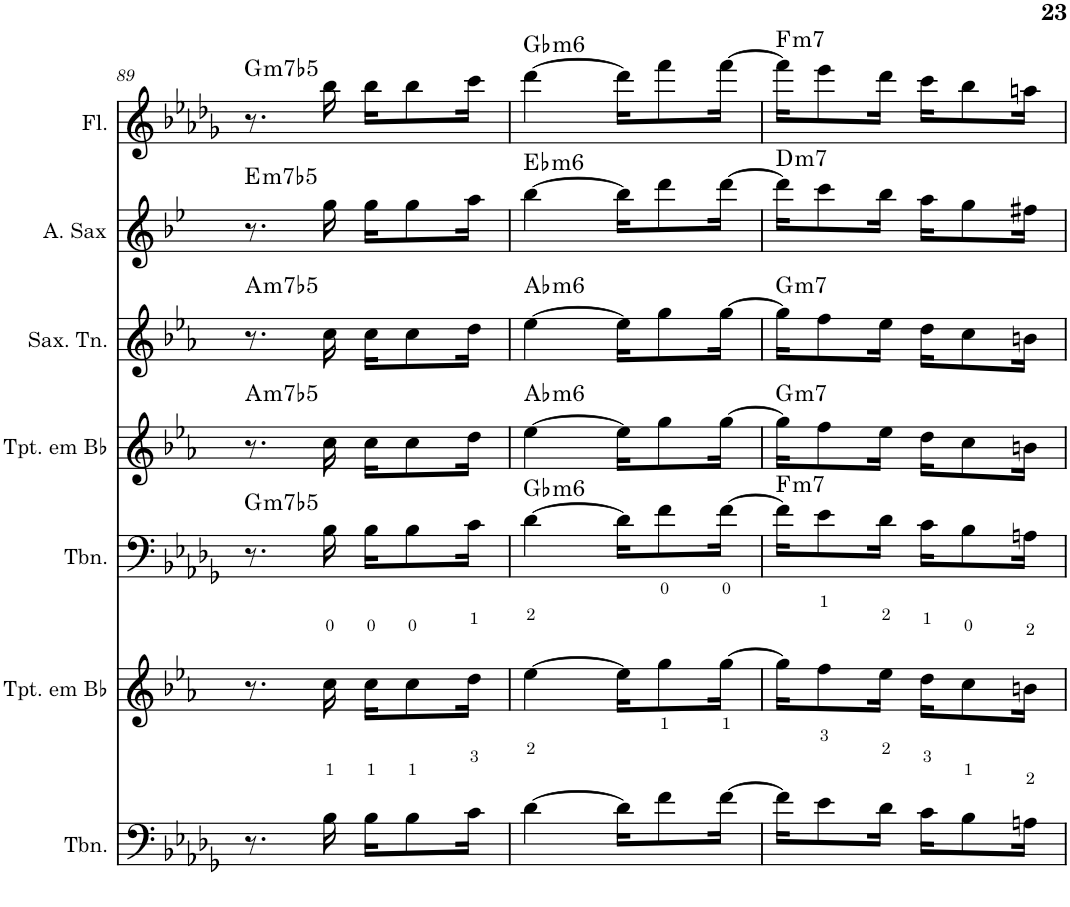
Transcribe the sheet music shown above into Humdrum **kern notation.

**kern	**kern	**kern	**harte	**kern	**harte	**kern	**harte	**kern	**harte	**kern	**harte
*part7	*part6	*part5	*part5	*part4	*part4	*part3	*part3	*part2	*part2	*part1	*part1
*staff7	*staff6	*staff5	*	*staff4	*	*staff3	*	*staff2	*	*staff1	*
*I"Trombone	*I"Trompete em Bb	*I"Trombone	*	*I"Trompete em Bb	*	*I"Saxofone Tenor	*	*I"Saxofone Alto	*	*I"Flauta Transversal	*
*I'Tbn.	*I'Tpt. em Bb	*I'Tbn.	*	*I'Tpt. em Bb	*	*I'Sax. Tn.	*	*	*	*I'Fl.	*
!!LO:PB:g=z
*clefF4	*clefG2	*clefF4	*	*clefG2	*	*clefG2	*	*clefG2	*	*clefG2	*
*	*Trd1c2	*	*	*Trd1c2	*	*Trd8c14	*	*Trd5c9	*	*	*
*k[b-e-a-d-g-]	*k[b-e-a-]	*k[b-e-a-d-g-]	*	*k[b-e-a-]	*	*k[b-e-a-]	*	*k[b-e-]	*	*k[b-e-a-d-g-]	*
*b-:	*c:	*b-:	*	*c:	*	*c:	*	*g:	*	*b-:	*
*M2/4	*M2/4	*M2/4	*	*M2/4	*	*M2/4	*	*M2/4	*	*M2/4	*
=89	=89	=89	=89	=89	=89	=89	=89	=89	=89	=89	=89
!	!	!	!LO:H:kt=m7b5	!	!LO:H:kt=m7b5	!	!LO:H:kt=m7b5	!	!LO:H:kt=m7b5	!	!LO:H:kt=m7b5
8.r	8.r	8.r	G:hdim7	8.r	A:hdim7	8.r	A:hdim7	8.r	E:hdim7	8.r	G:hdim7
16B-\	16cc\	16B-\	.	16cc\	.	16cc\	.	16gg\	.	16bb-\	.
16B-\KL	16cc\KL	16B-\KL	.	16cc\KL	.	16cc\KL	.	16gg\KL	.	16bb-\KL	.
8B-\	8cc\	8B-\	.	8cc\	.	8cc\	.	8gg\	.	8bb-\	.
16c\Jk	16dd\Jk	16c\Jk	.	16dd\Jk	.	16dd\Jk	.	16aa\Jk	.	16ccc\Jk	.
=90	=90	=90	=90	=90	=90	=90	=90	=90	=90	=90	=90
!	!	!	!LO:H:kt=m6	!	!LO:H:kt=m6	!	!LO:H:kt=m6	!	!LO:H:kt=m6	!	!LO:H:kt=m6
[4d-\	[4ee-\	[4d-\	Gb:min6	[4ee-\	Ab:min6	[4ee-\	Ab:min6	[4bb-\	Eb:min6	[4ddd-\	Gb:min6
16d-\KL]	16ee-\KL]	16d-\KL]	.	16ee-\KL]	.	16ee-\KL]	.	16bb-\KL]	.	16ddd-\KL]	.
8f\	8gg\	8f\	.	8gg\	.	8gg\	.	8ddd\	.	8fff\	.
[16f\Jk	[16gg\Jk	[16f\Jk	.	[16gg\Jk	.	[16gg\Jk	.	[16ddd\Jk	.	[16fff\Jk	.
=91	=91	=91	=91	=91	=91	=91	=91	=91	=91	=91	=91
!	!	!	!LO:H:kt=m7	!	!LO:H:kt=m7	!	!LO:H:kt=m7	!	!LO:H:kt=m7	!	!LO:H:kt=m7
16f\KL]	16gg\KL]	16f\KL]	F:min7	16gg\KL]	G:min7	16gg\KL]	G:min7	16ddd\KL]	D:min7	16fff\KL]	F:min7
8e-\	8ff\	8e-\	.	8ff\	.	8ff\	.	8ccc\	.	8eee-\	.
16d-\Jk	16ee-\Jk	16d-\Jk	.	16ee-\Jk	.	16ee-\Jk	.	16bb-\Jk	.	16ddd-\Jk	.
16c\KL	16dd\KL	16c\KL	.	16dd\KL	.	16dd\KL	.	16aa\KL	.	16ccc\KL	.
8B-\	8cc\	8B-\	.	8cc\	.	8cc\	.	8gg\	.	8bb-\	.
16An\Jk	16bn\Jk	16An\Jk	.	16bn\Jk	.	16bn\Jk	.	16ff#X\Jk	.	16aan\Jk	.
=	=	=	=	=	=	=	=	=	=	=	=
*-	*-	*-	*-	*-	*-	*-	*-	*-	*-	*-	*-
